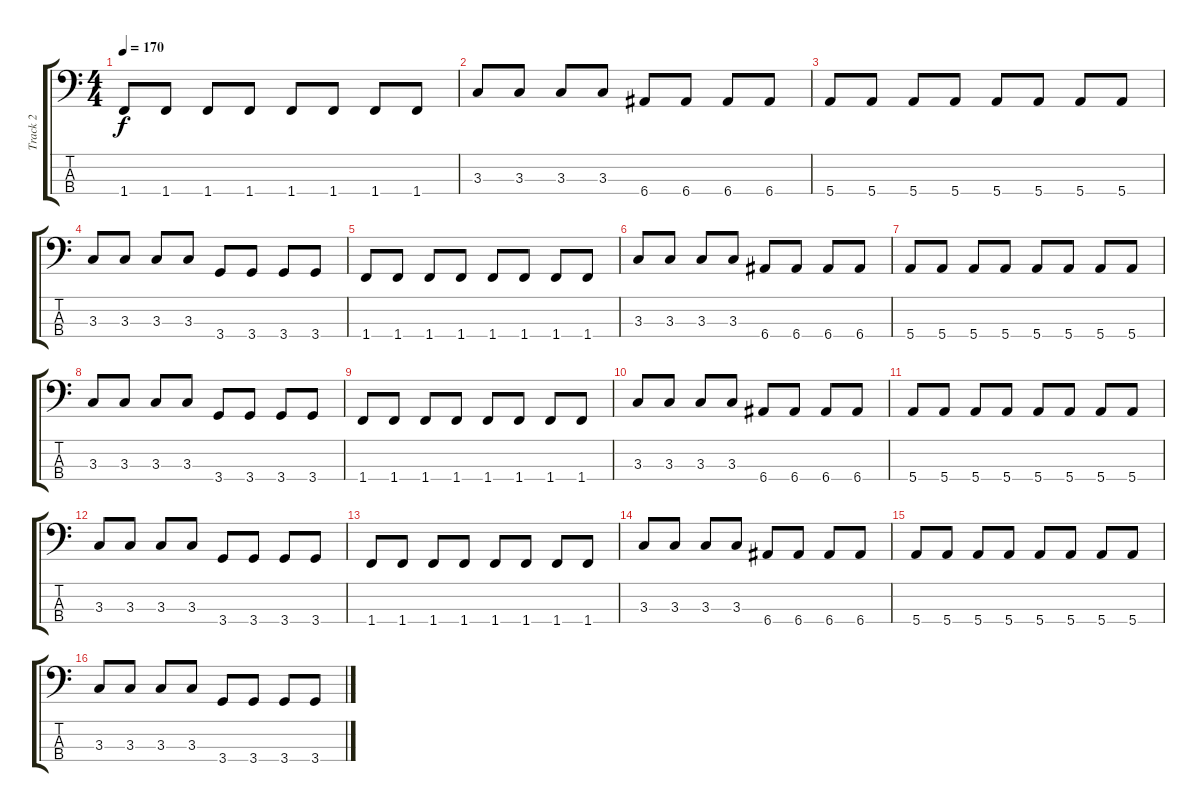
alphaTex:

\track ("Track 2" "Track 2") {instrument electricbasspick}
\staff {score tabs}
\tuning (G2 D2 A1 E1) {hide}
\ts (4 4)
\tempo 170
\clef f4
\ks c
1.4.8{dy f} 1.4.8 1.4.8 1.4.8 1.4.8 1.4.8 1.4.8 1.4.8 |
3.3.8 3.3.8 3.3.8 3.3.8 6.4.8 6.4.8 6.4.8 6.4.8 |
5.4.8 5.4.8 5.4.8 5.4.8 5.4.8 5.4.8 5.4.8 5.4.8 |
3.3.8 3.3.8 3.3.8 3.3.8 3.4.8 3.4.8 3.4.8 3.4.8 |
1.4.8 1.4.8 1.4.8 1.4.8 1.4.8 1.4.8 1.4.8 1.4.8 |
3.3.8 3.3.8 3.3.8 3.3.8 6.4.8 6.4.8 6.4.8 6.4.8 |
5.4.8 5.4.8 5.4.8 5.4.8 5.4.8 5.4.8 5.4.8 5.4.8 |
3.3.8 3.3.8 3.3.8 3.3.8 3.4.8 3.4.8 3.4.8 3.4.8 |
1.4.8 1.4.8 1.4.8 1.4.8 1.4.8 1.4.8 1.4.8 1.4.8 |
3.3.8 3.3.8 3.3.8 3.3.8 6.4.8 6.4.8 6.4.8 6.4.8 |
5.4.8 5.4.8 5.4.8 5.4.8 5.4.8 5.4.8 5.4.8 5.4.8 |
3.3.8 3.3.8 3.3.8 3.3.8 3.4.8 3.4.8 3.4.8 3.4.8 |
1.4.8 1.4.8 1.4.8 1.4.8 1.4.8 1.4.8 1.4.8 1.4.8 |
3.3.8 3.3.8 3.3.8 3.3.8 6.4.8 6.4.8 6.4.8 6.4.8 |
5.4.8 5.4.8 5.4.8 5.4.8 5.4.8 5.4.8 5.4.8 5.4.8 |
3.3.8 3.3.8 3.3.8 3.3.8 3.4.8 3.4.8 3.4.8 3.4.8
